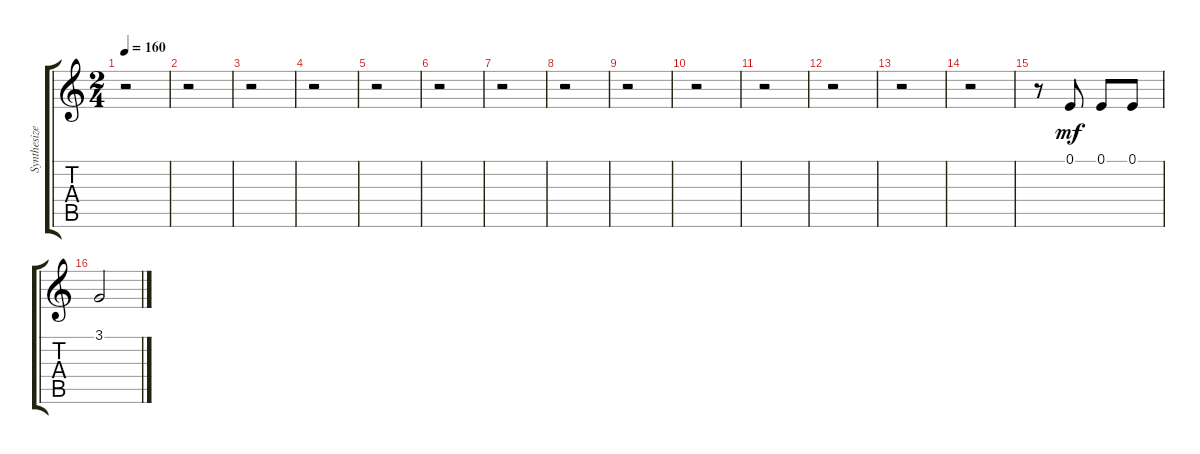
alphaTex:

\track ("Synthesizer(brass)" "Synthesize") {instrument oboe}
\staff {score tabs}
\tuning (E4 B3 G3 D3 A2 E2) {hide}
\ts (2 4)
\tempo 160
\clef g2
\ks c
r.2{dy mf} |
r.2 |
r.2 |
r.2 |
r.2 |
r.2 |
r.2 |
r.2 |
r.2 |
r.2 |
r.2 |
r.2 |
r.2 |
r.2 |
r.8 0.1.8 0.1.8 0.1.8 |
3.1.2
